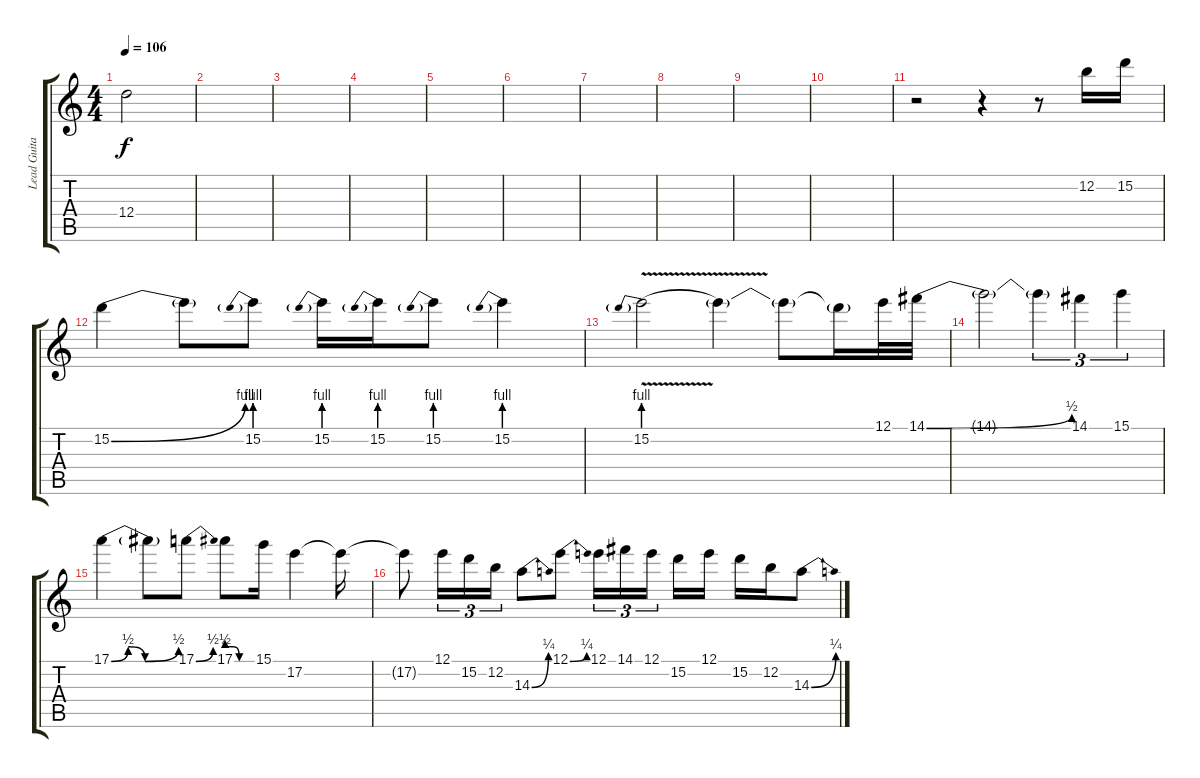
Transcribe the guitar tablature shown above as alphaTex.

\track ("Lead Guitar" "Lead Guita") {instrument overdrivenguitar}
\staff {score tabs}
\tuning (E4 B3 G3 D3 A2 E2) {hide}
\ts (4 4)
\tempo 106
\clef g2
\ks c
12.4{t}.2{dy f} |
|
|
|
|
|
|
|
|
|
r.2 r.4 r.8 12.2.16 15.2.16 |
15.2{be (bend 0 0 60 4)}.4 15.2{t}.8 15.2{be (prebend 0 4 60 4)}.8 15.2{be (prebend 0 4 60 4)}.16 15.2{be (prebend 0 4 60 4)}.16 15.2{be (prebend 0 4 60 4)}.8 15.2{be (prebend 0 4 60 4)}.4 |
15.2{be (prebend 0 4 60 4) v}.2 15.2{t}.4 15.2{t}.8 15.2{t}.16 12.1.32 14.1{be (bend 0 0 60 2)}.32 |
14.1{t}.2 14.1{t}.4{tu (3 2)} 14.1.4{tu (3 2)} 15.1.4{tu (3 2)} |
17.1{be (custom 0 0 15 2 30 0 60 2)}.4 17.1{t}.8 17.1{be (bend 0 0 60 2)}.8 17.1{be (custom 0 2 15 2 30 0 60 0)}.8 15.1.16 17.2.4 17.2{t}.16 |
17.2{t}.8 12.1.16{tu (3 2)} 15.2.16{tu (3 2)} 12.2.16{tu (3 2)} 14.3{be (bend 0 0 60 1)}.8 12.1{be (bend 0 0 60 1)}.8 12.1.16{tu (3 2)} 14.1.16{tu (3 2)} 12.1.16{tu (3 2) beam splitsecondary} 15.2.16 12.1.16 15.2.16 12.2.16 14.3{be (bend 0 0 60 1)}.8
